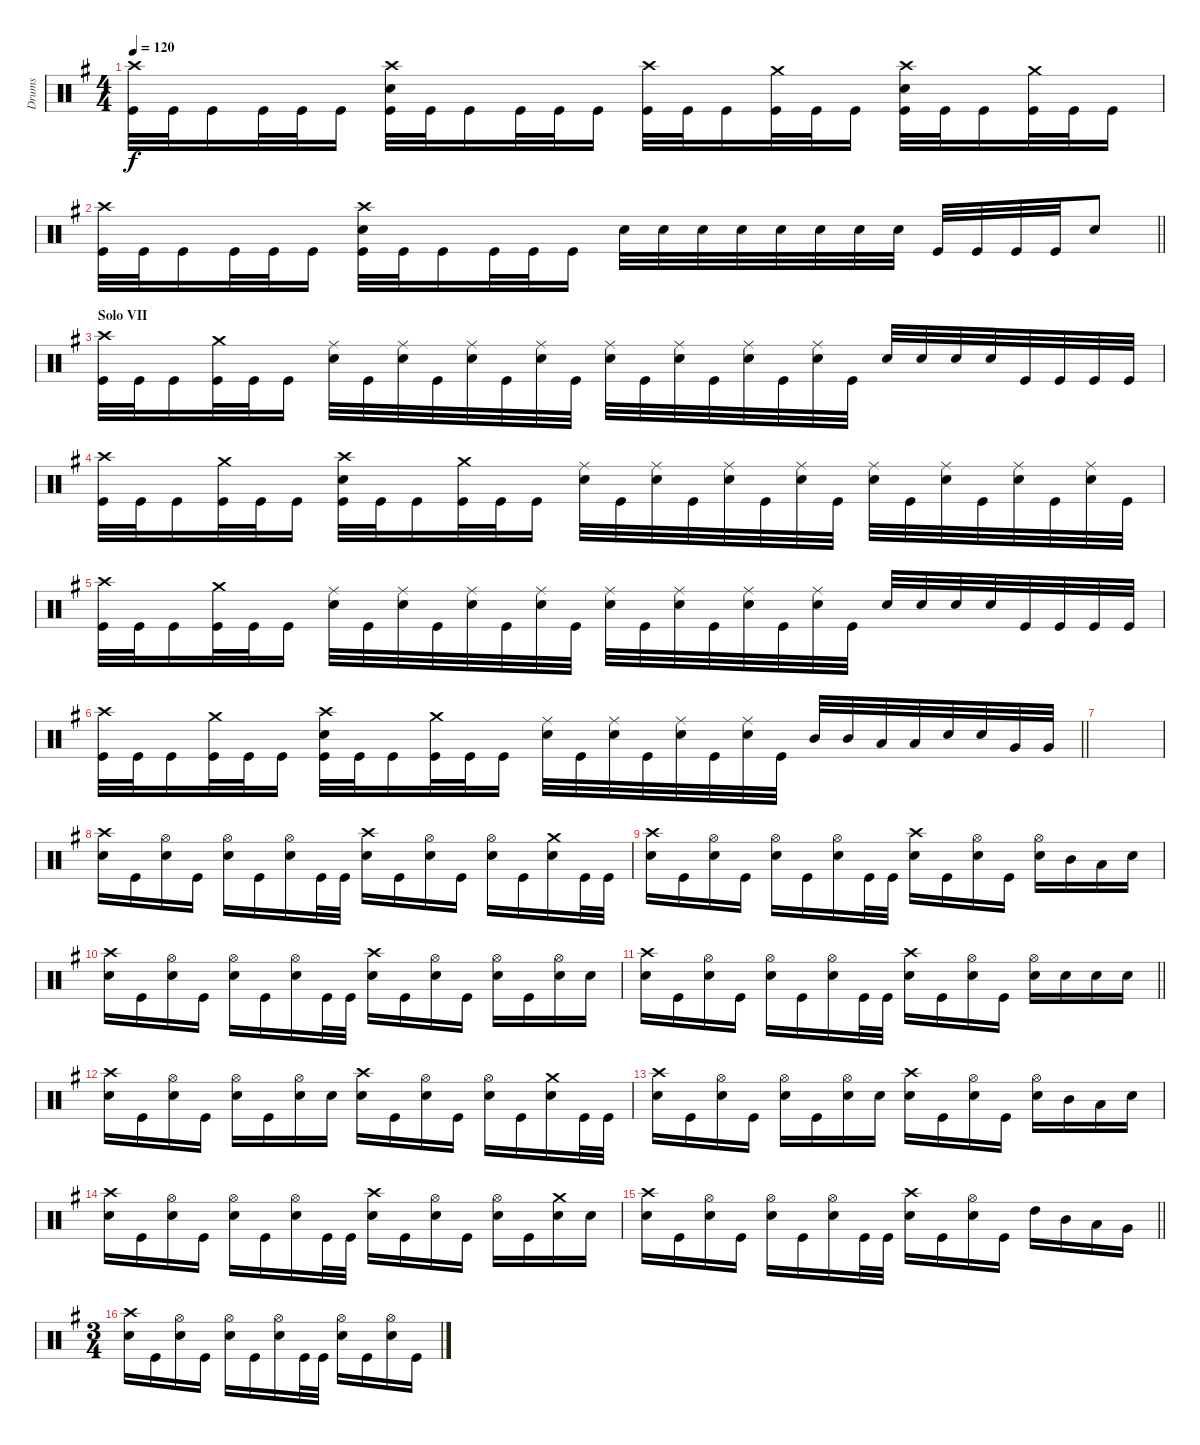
\track ("Drums" "Drums") {instrument percussion}
\staff
\articulation defaults
\ts (4 4)
\tempo 120
\clef neutral
\ks eminor
("Crash high (hit)" "Kick (hit)").32{dy f} "Kick (hit)".32 "Kick (hit)".16 "Kick (hit)".32 "Kick (hit)".32 "Kick (hit)".16 ("Crash high (hit)" "Electric Snare (hit)" "Kick (hit)").32 "Kick (hit)".32 "Kick (hit)".16 "Kick (hit)".32 "Kick (hit)".32 "Kick (hit)".16 ("Crash high (hit)" "Kick (hit)").32 "Kick (hit)".32 "Kick (hit)".16 ("Crash medium (hit)" "Kick (hit)").32 "Kick (hit)".32 "Kick (hit)".16 ("Crash high (hit)" "Electric Snare (hit)" "Kick (hit)").32 "Kick (hit)".32 "Kick (hit)".16 ("Crash medium (hit)" "Kick (hit)").32 "Kick (hit)".32 "Kick (hit)".16 |
\barLineRight lightlight
("Crash high (hit)" "Kick (hit)").32 "Kick (hit)".32 "Kick (hit)".16 "Kick (hit)".32 "Kick (hit)".32 "Kick (hit)".16 ("Crash high (hit)" "Electric Snare (hit)" "Kick (hit)").32 "Kick (hit)".32 "Kick (hit)".16 "Kick (hit)".32 "Kick (hit)".32 "Kick (hit)".16 "Electric Snare (hit)".32 "Electric Snare (hit)".32 "Electric Snare (hit)".32 "Electric Snare (hit)".32 "Electric Snare (hit)".32 "Electric Snare (hit)".32 "Electric Snare (hit)".32 "Electric Snare (hit)".32 "Kick (hit)".32 "Kick (hit)".32 "Kick (hit)".32 "Kick (hit)".32 "Electric Snare (hit)".8 |
\section ("" "Solo VII")
("Crash high (hit)" "Kick (hit)").32 "Kick (hit)".32 "Kick (hit)".16 ("Crash medium (hit)" "Kick (hit)").32 "Kick (hit)".32 "Kick (hit)".16 ("Ride (middle)" "Electric Snare (hit)").32 "Kick (hit)".32 ("Ride (middle)" "Electric Snare (hit)").32 "Kick (hit)".32 ("Ride (middle)" "Electric Snare (hit)").32 "Kick (hit)".32 ("Ride (middle)" "Electric Snare (hit)").32 "Kick (hit)".32 ("Ride (middle)" "Electric Snare (hit)").32 "Kick (hit)".32 ("Ride (middle)" "Electric Snare (hit)").32 "Kick (hit)".32 ("Ride (middle)" "Electric Snare (hit)").32 "Kick (hit)".32 ("Ride (middle)" "Electric Snare (hit)").32 "Kick (hit)".32 "Electric Snare (hit)".32 "Electric Snare (hit)".32 "Electric Snare (hit)".32 "Electric Snare (hit)".32 "Kick (hit)".32 "Kick (hit)".32 "Kick (hit)".32 "Kick (hit)".32 |
("Crash high (hit)" "Kick (hit)").32 "Kick (hit)".32 "Kick (hit)".16 ("Crash medium (hit)" "Kick (hit)").32 "Kick (hit)".32 "Kick (hit)".16 ("Crash high (hit)" "Electric Snare (hit)" "Kick (hit)").32 "Kick (hit)".32 "Kick (hit)".16 ("Crash medium (hit)" "Kick (hit)").32 "Kick (hit)".32 "Kick (hit)".16 ("Ride (middle)" "Electric Snare (hit)").32 "Kick (hit)".32 ("Ride (middle)" "Electric Snare (hit)").32 "Kick (hit)".32 ("Ride (middle)" "Electric Snare (hit)").32 "Kick (hit)".32 ("Ride (middle)" "Electric Snare (hit)").32 "Kick (hit)".32 ("Ride (middle)" "Electric Snare (hit)").32 "Kick (hit)".32 ("Ride (middle)" "Electric Snare (hit)").32 "Kick (hit)".32 ("Ride (middle)" "Electric Snare (hit)").32 "Kick (hit)".32 ("Ride (middle)" "Electric Snare (hit)").32 "Kick (hit)".32 |
("Crash high (hit)" "Kick (hit)").32 "Kick (hit)".32 "Kick (hit)".16 ("Crash medium (hit)" "Kick (hit)").32 "Kick (hit)".32 "Kick (hit)".16 ("Ride (middle)" "Electric Snare (hit)").32 "Kick (hit)".32 ("Ride (middle)" "Electric Snare (hit)").32 "Kick (hit)".32 ("Ride (middle)" "Electric Snare (hit)").32 "Kick (hit)".32 ("Ride (middle)" "Electric Snare (hit)").32 "Kick (hit)".32 ("Ride (middle)" "Electric Snare (hit)").32 "Kick (hit)".32 ("Ride (middle)" "Electric Snare (hit)").32 "Kick (hit)".32 ("Ride (middle)" "Electric Snare (hit)").32 "Kick (hit)".32 ("Ride (middle)" "Electric Snare (hit)").32 "Kick (hit)".32 "Electric Snare (hit)".32 "Electric Snare (hit)".32 "Electric Snare (hit)".32 "Electric Snare (hit)".32 "Kick (hit)".32 "Kick (hit)".32 "Kick (hit)".32 "Kick (hit)".32 |
\barLineRight lightlight
("Crash high (hit)" "Kick (hit)").32 "Kick (hit)".32 "Kick (hit)".16 ("Crash medium (hit)" "Kick (hit)").32 "Kick (hit)".32 "Kick (hit)".16 ("Crash high (hit)" "Electric Snare (hit)" "Kick (hit)").32 "Kick (hit)".32 "Kick (hit)".16 ("Crash medium (hit)" "Kick (hit)").32 "Kick (hit)".32 "Kick (hit)".16 ("Ride (middle)" "Electric Snare (hit)").32 "Kick (hit)".32 ("Ride (middle)" "Electric Snare (hit)").32 "Kick (hit)".32 ("Ride (middle)" "Electric Snare (hit)").32 "Kick (hit)".32 ("Ride (middle)" "Electric Snare (hit)").32 "Kick (hit)".32 "Mid Tom (hit)".32 "Mid Tom (hit)".32 "Low Tom (hit)".32 "Low Tom (hit)".32 "Electric Snare (hit)".32 "Electric Snare (hit)".32 "Very Low Tom (hit)".32 "Very Low Tom (hit)".32 |
|
("Crash high (hit)" "Electric Snare (hit)").16 "Kick (hit)".16 ("Hi-Hat (open)" "Electric Snare (hit)").16 "Kick (hit)".16 ("Hi-Hat (open)" "Electric Snare (hit)").16 "Kick (hit)".16 ("Hi-Hat (open)" "Electric Snare (hit)").16 "Kick (hit)".32 "Kick (hit)".32 ("Crash high (hit)" "Electric Snare (hit)").16 "Kick (hit)".16 ("Hi-Hat (open)" "Electric Snare (hit)").16 "Kick (hit)".16 ("Hi-Hat (open)" "Electric Snare (hit)").16 "Kick (hit)".16 ("Crash medium (hit)" "Electric Snare (hit)").16 "Kick (hit)".32 "Kick (hit)".32 |
("Crash high (hit)" "Electric Snare (hit)").16 "Kick (hit)".16 ("Hi-Hat (open)" "Electric Snare (hit)").16 "Kick (hit)".16 ("Hi-Hat (open)" "Electric Snare (hit)").16 "Kick (hit)".16 ("Hi-Hat (open)" "Electric Snare (hit)").16 "Kick (hit)".32 "Kick (hit)".32 ("Crash high (hit)" "Electric Snare (hit)").16 "Kick (hit)".16 ("Hi-Hat (open)" "Electric Snare (hit)").16 "Kick (hit)".16 ("Hi-Hat (open)" "Electric Snare (hit)").16 "Mid Tom (hit)".16 "Low Tom (hit)".16 "Electric Snare (hit)".16 |
("Crash high (hit)" "Electric Snare (hit)").16 "Kick (hit)".16 ("Hi-Hat (open)" "Electric Snare (hit)").16 "Kick (hit)".16 ("Hi-Hat (open)" "Electric Snare (hit)").16 "Kick (hit)".16 ("Hi-Hat (open)" "Electric Snare (hit)").16 "Kick (hit)".32 "Kick (hit)".32 ("Crash high (hit)" "Electric Snare (hit)").16 "Kick (hit)".16 ("Hi-Hat (open)" "Electric Snare (hit)").16 "Kick (hit)".16 ("Hi-Hat (open)" "Electric Snare (hit)").16 "Kick (hit)".16 ("Hi-Hat (open)" "Electric Snare (hit)").16 "Electric Snare (hit)".16 |
\barLineRight lightlight
("Crash high (hit)" "Electric Snare (hit)").16 "Kick (hit)".16 ("Hi-Hat (open)" "Electric Snare (hit)").16 "Kick (hit)".16 ("Hi-Hat (open)" "Electric Snare (hit)").16 "Kick (hit)".16 ("Hi-Hat (open)" "Electric Snare (hit)").16 "Kick (hit)".32 "Kick (hit)".32 ("Crash high (hit)" "Electric Snare (hit)").16 "Kick (hit)".16 ("Hi-Hat (open)" "Electric Snare (hit)").16 "Kick (hit)".16 ("Hi-Hat (open)" "Electric Snare (hit)").16 "Electric Snare (hit)".16 "Electric Snare (hit)".16 "Electric Snare (hit)".16 |
("Crash high (hit)" "Electric Snare (hit)").16 "Kick (hit)".16 ("Hi-Hat (open)" "Electric Snare (hit)").16 "Kick (hit)".16 ("Hi-Hat (open)" "Electric Snare (hit)").16 "Kick (hit)".16 ("Hi-Hat (open)" "Electric Snare (hit)").16 "Electric Snare (hit)".16 ("Crash high (hit)" "Electric Snare (hit)").16 "Kick (hit)".16 ("Hi-Hat (open)" "Electric Snare (hit)").16 "Kick (hit)".16 ("Hi-Hat (open)" "Electric Snare (hit)").16 "Kick (hit)".16 ("Crash medium (hit)" "Electric Snare (hit)").16 "Kick (hit)".32 "Kick (hit)".32 |
("Crash high (hit)" "Electric Snare (hit)").16 "Kick (hit)".16 ("Hi-Hat (open)" "Electric Snare (hit)").16 "Kick (hit)".16 ("Hi-Hat (open)" "Electric Snare (hit)").16 "Kick (hit)".16 ("Hi-Hat (open)" "Electric Snare (hit)").16 "Electric Snare (hit)".16 ("Crash high (hit)" "Electric Snare (hit)").16 "Kick (hit)".16 ("Hi-Hat (open)" "Electric Snare (hit)").16 "Kick (hit)".16 ("Hi-Hat (open)" "Electric Snare (hit)").16 "Mid Tom (hit)".16 "Low Tom (hit)".16 "Electric Snare (hit)".16 |
("Crash high (hit)" "Electric Snare (hit)").16 "Kick (hit)".16 ("Hi-Hat (open)" "Electric Snare (hit)").16 "Kick (hit)".16 ("Hi-Hat (open)" "Electric Snare (hit)").16 "Kick (hit)".16 ("Hi-Hat (open)" "Electric Snare (hit)").16 "Kick (hit)".32 "Kick (hit)".32 ("Crash high (hit)" "Electric Snare (hit)").16 "Kick (hit)".16 ("Hi-Hat (open)" "Electric Snare (hit)").16 "Kick (hit)".16 ("Hi-Hat (open)" "Electric Snare (hit)").16 "Kick (hit)".16 ("Crash medium (hit)" "Electric Snare (hit)").16 "Electric Snare (hit)".16 |
\barLineRight lightlight
("Crash high (hit)" "Electric Snare (hit)").16 "Kick (hit)".16 ("Hi-Hat (open)" "Electric Snare (hit)").16 "Kick (hit)".16 ("Hi-Hat (open)" "Electric Snare (hit)").16 "Kick (hit)".16 ("Hi-Hat (open)" "Electric Snare (hit)").16 "Kick (hit)".32 "Kick (hit)".32 ("Crash high (hit)" "Electric Snare (hit)").16 "Kick (hit)".16 ("Hi-Hat (open)" "Electric Snare (hit)").16 "Kick (hit)".16 "High Tom (hit)".16 "Mid Tom (hit)".16 "Low Tom (hit)".16 "Very Low Tom (hit)".16 |
\ts (3 4)
("Crash high (hit)" "Electric Snare (hit)").16 "Kick (hit)".16 ("Hi-Hat (open)" "Electric Snare (hit)").16 "Kick (hit)".16 ("Hi-Hat (open)" "Electric Snare (hit)").16 "Kick (hit)".16 ("Hi-Hat (open)" "Electric Snare (hit)").16 "Kick (hit)".32 "Kick (hit)".32 ("Hi-Hat (open)" "Electric Snare (hit)").16 "Kick (hit)".16 ("Hi-Hat (open)" "Electric Snare (hit)").16 "Kick (hit)".16
